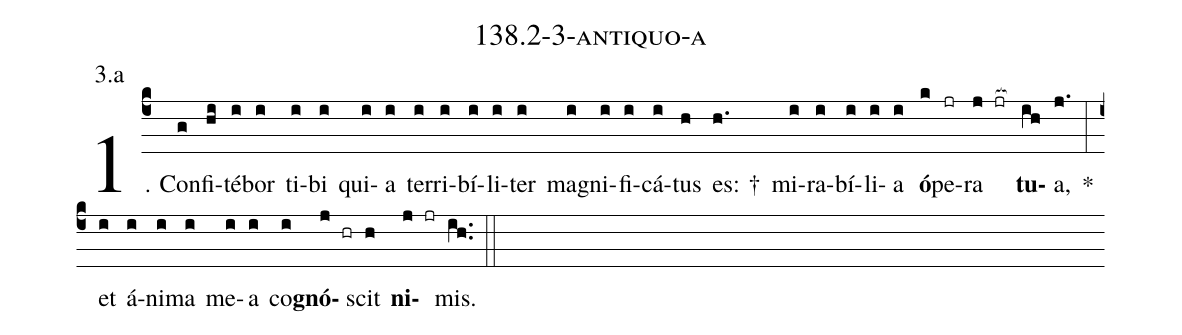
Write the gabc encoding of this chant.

name: 138.2-3-antiquo-a;
annotation: 3.a;
%%
(c4)1. Con(g)fi(hi)té(i)bor(i) ti(i)bi(i) qui(i)a(i) ter(i)ri(i)bí(i)li(i)ter(i) ma(i)gni(i)fi(i)cá(i)tus(h) es: †(h.) mi(i)ra(i)bí(i)li(i)a(i) <b>ó</b>(k)pe(jr)ra(j jr[ocb:1{]) <b>tu</b>(ih[ocb:0}])a,(j.) *(:) et(i) á(i)ni(i)ma(i) me(i)a(i) co(i)<b>gnó</b>(j hr)scit(h) <b>ni</b>(j jr)mis.(ih..) (::)
